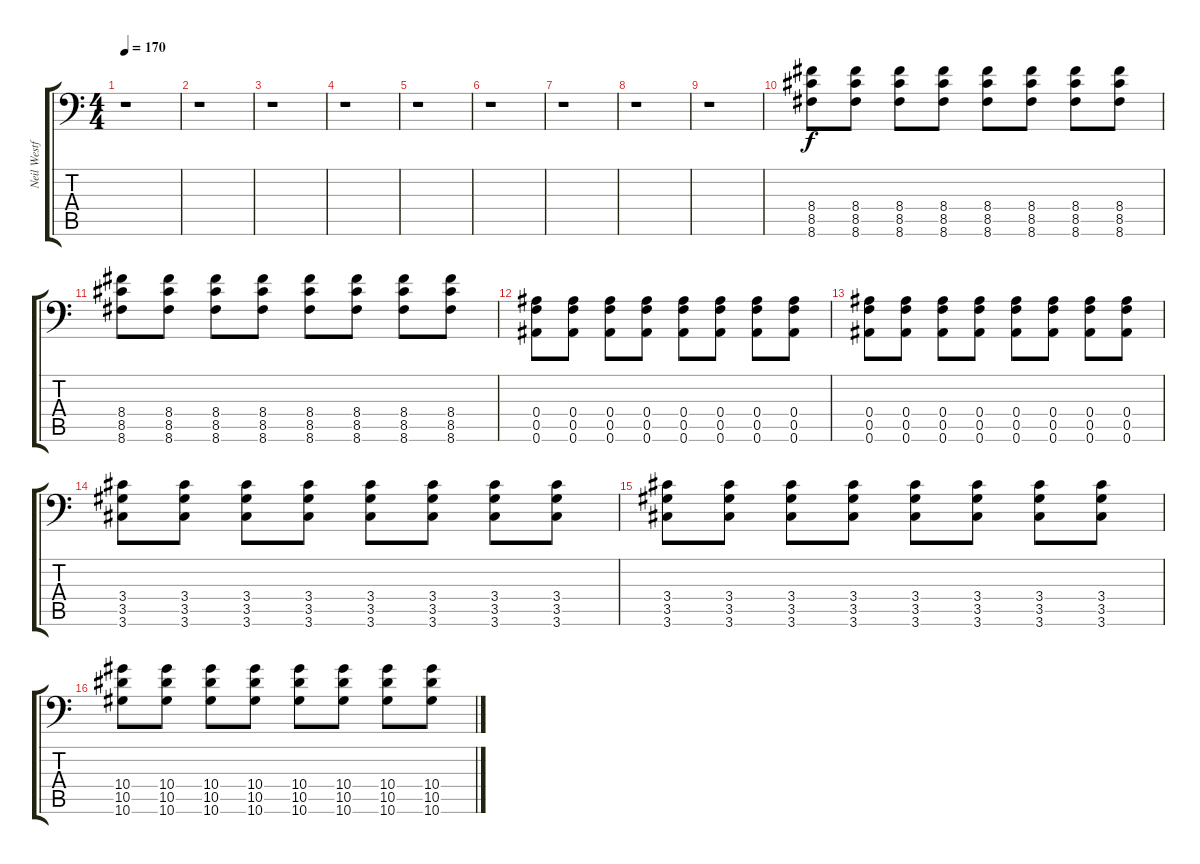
\track ("Neil Westfall - Rhythm Guitar (Center)" "Neil Westf") {instrument distortionguitar}
\staff {score tabs}
\tuning (C4 G3 Eb3 Bb2 F2 Bb1) {hide}
\ts (4 4)
\tempo 170
\clef f4
\ks c
r.1{dy f} |
r.1 |
r.1 |
r.1 |
r.1 |
r.1 |
r.1 |
r.1 |
r.1 |
(8.4 8.5 8.6).8 (8.4 8.5 8.6).8 (8.4 8.5 8.6).8 (8.4 8.5 8.6).8 (8.4 8.5 8.6).8 (8.4 8.5 8.6).8 (8.4 8.5 8.6).8 (8.4 8.5 8.6).8 |
(8.4 8.5 8.6).8 (8.4 8.5 8.6).8 (8.4 8.5 8.6).8 (8.4 8.5 8.6).8 (8.4 8.5 8.6).8 (8.4 8.5 8.6).8 (8.4 8.5 8.6).8 (8.4 8.5 8.6).8 |
(0.4 0.5 0.6).8 (0.4 0.5 0.6).8 (0.4 0.5 0.6).8 (0.4 0.5 0.6).8 (0.4 0.5 0.6).8 (0.4 0.5 0.6).8 (0.4 0.5 0.6).8 (0.4 0.5 0.6).8 |
(0.4 0.5 0.6).8 (0.4 0.5 0.6).8 (0.4 0.5 0.6).8 (0.4 0.5 0.6).8 (0.4 0.5 0.6).8 (0.4 0.5 0.6).8 (0.4 0.5 0.6).8 (0.4 0.5 0.6).8 |
(3.4 3.5 3.6).8 (3.4 3.5 3.6).8 (3.4 3.5 3.6).8 (3.4 3.5 3.6).8 (3.4 3.5 3.6).8 (3.4 3.5 3.6).8 (3.4 3.5 3.6).8 (3.4 3.5 3.6).8 |
(3.4 3.5 3.6).8 (3.4 3.5 3.6).8 (3.4 3.5 3.6).8 (3.4 3.5 3.6).8 (3.4 3.5 3.6).8 (3.4 3.5 3.6).8 (3.4 3.5 3.6).8 (3.4 3.5 3.6).8 |
(10.4 10.5 10.6).8 (10.4 10.5 10.6).8 (10.4 10.5 10.6).8 (10.4 10.5 10.6).8 (10.4 10.5 10.6).8 (10.4 10.5 10.6).8 (10.4 10.5 10.6).8 (10.4 10.5 10.6).8
